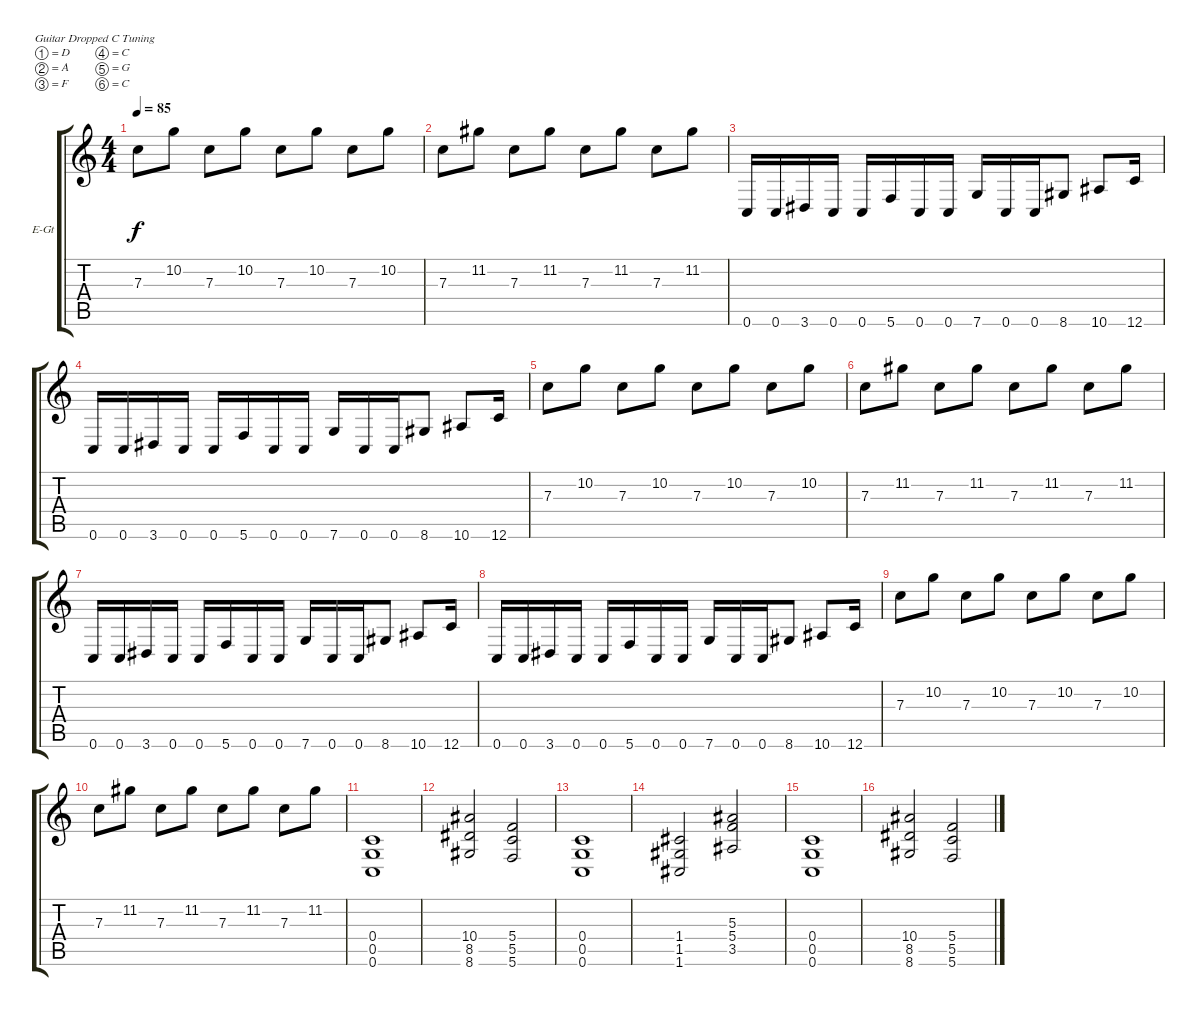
\defaultSystemsLayout 4
\bracketExtendMode groupsimilarinstruments
\firstSystemTrackNameOrientation horizontal
\otherSystemsTrackNameOrientation horizontal
\track ("Barry Stock" "E-Gt") {instrument distortionguitar}
\staff {score tabs}
\tuning (D4 A3 F3 C3 G2 C2)
\ts (4 4)
\tempo 85
\clef g2
\ks c
7.3.8{dy f} 10.2.8 7.3.8 10.2.8 7.3.8 10.2.8 7.3.8 10.2.8 |
7.3.8 11.2.8 7.3.8 11.2.8 7.3.8 11.2.8 7.3.8 11.2.8 |
0.6.16 0.6.16 3.6.16 0.6.16 0.6.16 5.6.16 0.6.16 0.6.16 7.6.16 0.6.16 0.6.16 8.6.8 10.6.8 12.6.16 |
0.6.16 0.6.16 3.6.16 0.6.16 0.6.16 5.6.16 0.6.16 0.6.16 7.6.16 0.6.16 0.6.16 8.6.8 10.6.8 12.6.16 |
7.3.8 10.2.8 7.3.8 10.2.8 7.3.8 10.2.8 7.3.8 10.2.8 |
7.3.8 11.2.8 7.3.8 11.2.8 7.3.8 11.2.8 7.3.8 11.2.8 |
0.6.16 0.6.16 3.6.16 0.6.16 0.6.16 5.6.16 0.6.16 0.6.16 7.6.16 0.6.16 0.6.16 8.6.8 10.6.8 12.6.16 |
0.6.16 0.6.16 3.6.16 0.6.16 0.6.16 5.6.16 0.6.16 0.6.16 7.6.16 0.6.16 0.6.16 8.6.8 10.6.8 12.6.16 |
7.3.8 10.2.8 7.3.8 10.2.8 7.3.8 10.2.8 7.3.8 10.2.8 |
7.3.8 11.2.8 7.3.8 11.2.8 7.3.8 11.2.8 7.3.8 11.2.8 |
(0.6 0.5 0.4).1 |
(10.4 8.5 8.6).2 (5.6 5.5 5.4).2 |
(0.6 0.5 0.4).1 |
(1.4 1.5 1.6).2 (3.5 5.4 5.3).2 |
(0.6 0.5 0.4).1 |
(10.4 8.5 8.6).2 (5.6 5.5 5.4).2
